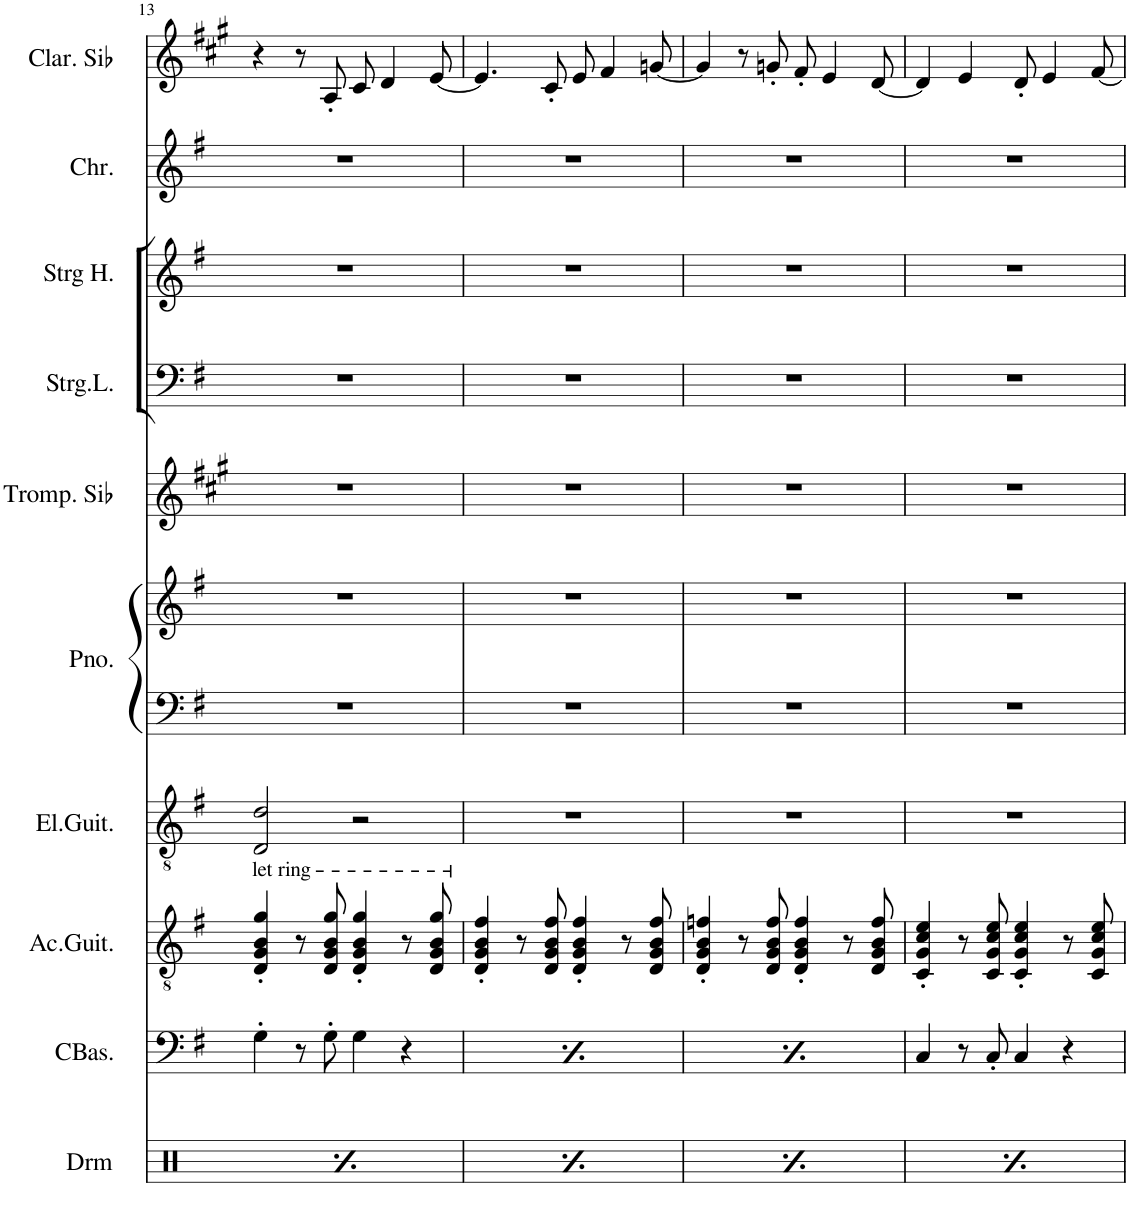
**kern	**kern	**kern	**kern	**kern	**kern	**kern	**kern	**kern	**kern	**kern
*part10	*part9	*part8	*part7	*part6	*part6	*part5	*part4	*part3	*part2	*part1
*staff11	*staff10	*staff9	*staff8	*staff7	*staff6	*staff5	*staff4	*staff3	*staff2	*staff1
*I"Drums	*I"Bass	*I"Steel Strg.Guitar	*I"Electric Guitar	*I"Piano	*	*I"Bb Trumpet	*I"Strings Low	*I"Strings Hi	*I"Choirs Ooooh	*I"Clarinette en Sib
*I'Drm	*	*	*I'El.Guit.	*I'Pno.	*	*I'Trp.	*I'Strg.L.	*I'Strg H.	*I'Chr.	*I'Clar. Sib
!!LO:PB:g=z
*clefX	*clefF4	*clefGv2	*clefGv2	*clefF4	*clefG2	*clefG2	*clefF4	*clefG2	*clefG2	*clefG2
*	*Trd7c12	*	*	*	*	*Trd1c2	*	*	*	*Trd1c2
*k[]	*k[f#]	*k[f#]	*k[f#]	*k[f#]	*k[f#]	*k[f#c#g#]	*k[f#]	*k[f#]	*k[f#]	*k[f#c#g#]
*M2/2	*M2/2	*M2/2	*M2/2	*M2/2	*M2/2	*M2/2	*M2/2	*M2/2	*M2/2	*M2/2
*met(c|)	*met(c|)	*met(c|)	*met(c|)	*met(c|)	*met(c|)	*met(c|)	*met(c|)	*met(c|)	*met(c|)	*met(c|)
=13	=13	=13	=13	=13	=13	=13	=13	=13	=13	=13
*^	*	*	*	*	*	*	*	*	*	*
!	!	!	!	!LO:TX:b:t=let ring	!	!	!	!	!	!	!
8Rcc/L	4Rd\	4G'\	4D/' 4G/' 4B/' 4g/'	2D/ 2d/	1r	1r	1r	1r	1r	1r	4r
8Ree/	.	.	.	.	.	.	.	.	.	.	.
8Ree/	8r	8r	8r	.	.	.	.	.	.	.	8r
8Rcc/J	8Rd\	8G'\	8D/ 8G/ 8B/ 8g/	.	.	.	.	.	.	.	8A'/
8Ree/L	8Rd\	4G\	4D/' 4G/' 4B/' 4g/'	2r	.	.	.	.	.	.	8c#/
16Rcc/L	8r	.	.	.	.	.	.	.	.	.	4d/
16Rcc/JJ	.	.	.	.	.	.	.	.	.	.	.
4Rcc^/	4r	4r	8r	.	.	.	.	.	.	.	.
.	.	.	8D/ 8G/ 8B/ 8g/	.	.	.	.	.	.	.	[8e/
=14	=14	=14	=14	=14	=14	=14	=14	=14	=14	=14	=14
8Rcc/L	4Rd\	4G'\	4D/' 4G/' 4B/' 4f#/'	1r	1r	1r	1r	1r	1r	1r	4.e/]
8Ree/	.	.	.	.	.	.	.	.	.	.	.
8Ree/	8r	8r	8r	.	.	.	.	.	.	.	.
8Rcc/J	8Rd\	8G'\	8D/ 8G/ 8B/ 8f#/	.	.	.	.	.	.	.	8c#'/
8Ree/L	8Rd\	4G\	4D/' 4G/' 4B/' 4f#/'	.	.	.	.	.	.	.	8e/
16Rcc/L	8r	.	.	.	.	.	.	.	.	.	4f#/
16Rcc/JJ	.	.	.	.	.	.	.	.	.	.	.
4Rcc^/	4r	4r	8r	.	.	.	.	.	.	.	.
.	.	.	8D/ 8G/ 8B/ 8f#/	.	.	.	.	.	.	.	[8gn/
=15	=15	=15	=15	=15	=15	=15	=15	=15	=15	=15	=15
8Rcc/L	4Rd\	4G'\	4D/' 4G/' 4B/' 4fn/'	1r	1r	1r	1r	1r	1r	1r	4g/]
8Ree/	.	.	.	.	.	.	.	.	.	.	.
8Ree/	8r	8r	8r	.	.	.	.	.	.	.	8r
8Rcc/J	8Rd\	8G'\	8D/ 8G/ 8B/ 8f/	.	.	.	.	.	.	.	8gn'/
8Ree/L	8Rd\	4G\	4D/' 4G/' 4B/' 4f/'	.	.	.	.	.	.	.	8f#'/
16Rcc/L	8r	.	.	.	.	.	.	.	.	.	4e/
16Rcc/JJ	.	.	.	.	.	.	.	.	.	.	.
4Rcc^/	4r	4r	8r	.	.	.	.	.	.	.	.
.	.	.	8D/ 8G/ 8B/ 8f/	.	.	.	.	.	.	.	[8d/
=16	=16	=16	=16	=16	=16	=16	=16	=16	=16	=16	=16
8Rcc/L	4Rd\	4C/	4C/' 4G/' 4c/' 4e/'	1r	1r	1r	1r	1r	1r	1r	4d/]
8Ree/	.	.	.	.	.	.	.	.	.	.	.
8Ree/	8r	8r	8r	.	.	.	.	.	.	.	4e/
8Rcc/J	8Rd\	8C'/	8C/ 8G/ 8c/ 8e/	.	.	.	.	.	.	.	.
8Ree/L	8Rd\	4C/	4C/' 4G/' 4c/' 4e/'	.	.	.	.	.	.	.	8d'/
16Rcc/L	8r	.	.	.	.	.	.	.	.	.	4e/
16Rcc/JJ	.	.	.	.	.	.	.	.	.	.	.
4Rcc^/	4r	4r	8r	.	.	.	.	.	.	.	.
.	.	.	8C/ 8G/ 8c/ 8e/	.	.	.	.	.	.	.	[8f#/
*v	*v	*	*	*	*	*	*	*	*	*	*
=	=	=	=	=	=	=	=	=	=	=
*-	*-	*-	*-	*-	*-	*-	*-	*-	*-	*-
